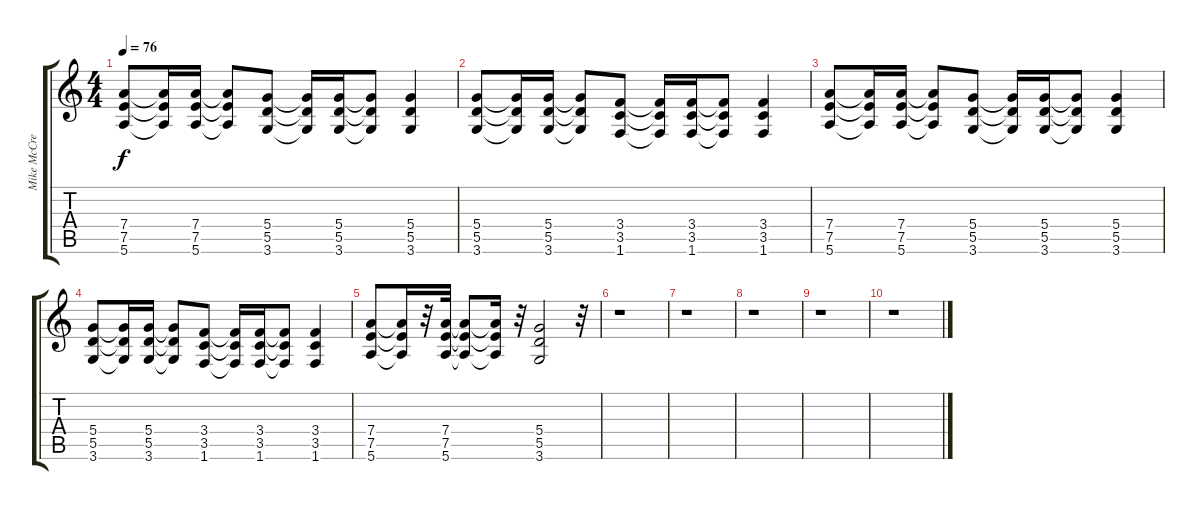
\track ("Mike McCready (Gtr.2)" "Mike McCre") {instrument overdrivenguitar}
\staff {score tabs}
\tuning (E4 B3 G3 D3 A2 E2) {hide}
\ts (4 4)
\tempo 76
\clef g2
\ks c
(7.4 7.5 5.6).8{dy f} (7.4{t} 7.5{t} 5.6{t}).16 (7.4 7.5 5.6).16 (7.4{t} 7.5{t} 5.6{t}).8 (5.4 5.5 3.6).8 (5.4{t} 5.5{t} 3.6{t}).16 (5.4 5.5 3.6).16 (5.4{t} 5.5{t} 3.6{t}).8 (5.4 5.5 3.6).4 |
(5.4 5.5 3.6).8 (5.4{t} 5.5{t} 3.6{t}).16 (5.4 5.5 3.6).16 (5.4{t} 5.5{t} 3.6{t}).8 (3.4 3.5 1.6).8 (3.4{t} 3.5{t} 1.6{t}).16 (3.4 3.5 1.6).16 (3.4{t} 3.5{t} 1.6{t}).8 (3.4 3.5 1.6).4 |
(7.4 7.5 5.6).8 (7.4{t} 7.5{t} 5.6{t}).16 (7.4 7.5 5.6).16 (7.4{t} 7.5{t} 5.6{t}).8 (5.4 5.5 3.6).8 (5.4{t} 5.5{t} 3.6{t}).16 (5.4 5.5 3.6).16 (5.4{t} 5.5{t} 3.6{t}).8 (5.4 5.5 3.6).4 |
(5.4 5.5 3.6).8 (5.4{t} 5.5{t} 3.6{t}).16 (5.4 5.5 3.6).16 (5.4{t} 5.5{t} 3.6{t}).8 (3.4 3.5 1.6).8 (3.4{t} 3.5{t} 1.6{t}).16 (3.4 3.5 1.6).16 (3.4{t} 3.5{t} 1.6{t}).8 (3.4 3.5 1.6).4 |
(7.4 7.5 5.6).8 (7.4{t} 7.5{t} 5.6{t}).16 r.32 (7.4 7.5 5.6).32 (7.4{t} 7.5{t} 5.6{t}).8 (7.4{t} 7.5{t} 5.6{t}).16 r.32 (5.4 5.5 3.6).2 r.32 |
r.1 |
r.1 |
r.1 |
r.1 |
r.1
